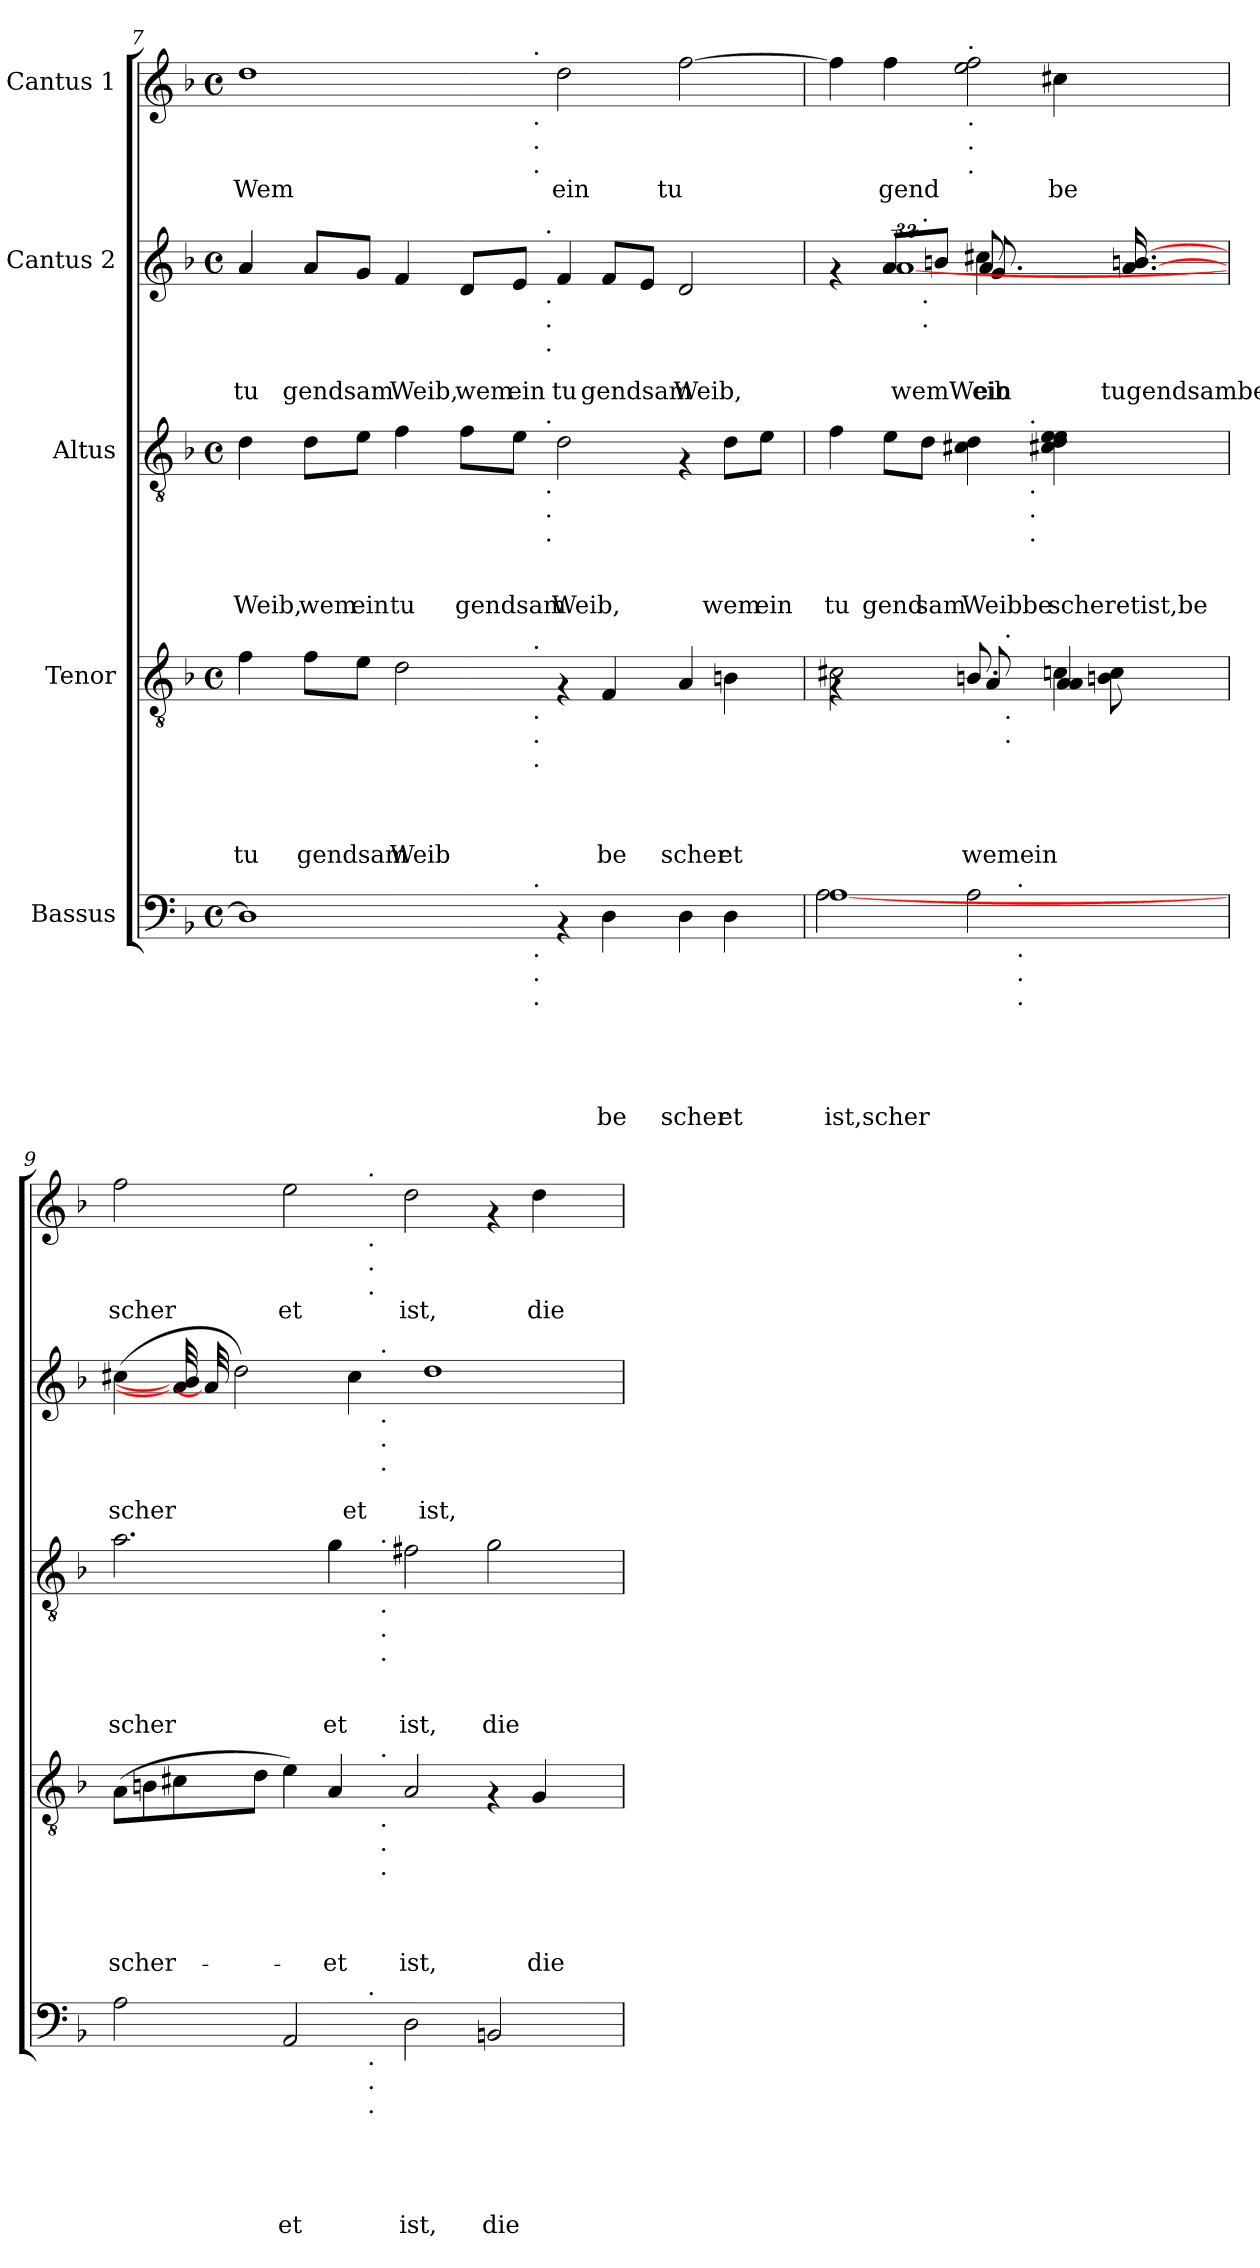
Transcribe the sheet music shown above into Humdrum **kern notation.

**kern	**text	**text	**text	**text	**text	**kern	**text	**text	**text	**text	**kern	**text	**text	**text	**kern	**text	**text	**kern	**text
*part5	*part5	*part5	*part5	*part5	*part5	*part4	*part4	*part4	*part4	*part4	*part3	*part3	*part3	*part3	*part2	*part2	*part2	*part1	*part1
*staff5	*staff5	*staff5	*staff5	*staff5	*staff5	*staff4	*staff4	*staff4	*staff4	*staff4	*staff3	*staff3	*staff3	*staff3	*staff2	*staff2	*staff2	*staff1	*staff1
*I"Bassus	*	*	*	*	*	*I"Tenor	*	*	*	*	*I"Altus	*	*	*	*I"Cantus 2	*	*	*I"Cantus 1	*
*clefF4	*	*	*	*	*	*clefGv2	*	*	*	*	*clefGv2	*	*	*	*clefG2	*	*	*clefG2	*
*k[b-]	*	*	*	*	*	*k[b-]	*	*	*	*	*k[b-]	*	*	*	*k[b-]	*	*	*k[b-]	*
*F:	*	*	*	*	*	*F:	*	*	*	*	*F:	*	*	*	*F:	*	*	*F:	*
*M4/4	*	*	*	*	*	*M4/4	*	*	*	*	*M4/4	*	*	*	*M4/4	*	*	*M4/4	*
*met(c)	*	*	*	*	*	*met(c)	*	*	*	*	*met(c)	*	*	*	*met(c)	*	*	*met(c)	*
=7	=7	=7	=7	=7	=7	=7	=7	=7	=7	=7	=7	=7	=7	=7	=7	=7	=7	=7	=7
!	!	!	!	!	!	!	!	!	!	!LO:LY:b	!	!	!	!LO:LY:b	!	!	!LO:LY:b	!	!LO:LY:b
*^	*	*	*	*	*	*^	*	*	*	*	*^	*	*	*	*^	*	*	*^	*
1D]	2...ryy	.	.	.	.	.	4f\	2...ryy	.	.	.	tu	4d\	2ryy	.	.	Weib,	4a/	2ryy	.	tu	1dd	2...ryy	Wem
!	!	!	!	!	!	!	!	!	!	!	!	!LO:LY:b	!	!	!	!	!LO:LY:b	!	!	!	!LO:LY:b	!	!	!
.	.	.	.	.	.	.	8f\L	.	.	.	.	gendsam	8d\L	.	.	.	wem	8a/L	.	.	gendsam	.	.	.
!	!	!	!	!	!	!	!	!	!	!	!	!	!	!	!	!	!LO:LY:b	!	!	!	!	!	!	!
.	.	.	.	.	.	.	8e\J	.	.	.	.	.	8e\J	.	.	.	ein	8g/J	.	.	.	.	.	.
!	!	!	!	!	!	!	!	!	!	!	!	!LO:LY:b	!	!	!	!	!LO:LY:b	!	!	!	!LO:LY:b	!	!	!
.	.	.	.	.	.	.	2d\	.	.	.	.	Weib	4f\	4...ryy	.	.	tu	4f/	4...ryy	.	Weib,	.	.	.
!	!	!	!	!	!	!	!	!	!	!	!	!	!	!	!	!	!LO:LY:b	!	!	!	!LO:LY:b	!	!	!
.	.	.	.	.	.	.	.	.	.	.	.	.	8f\L	.	.	.	gendsam	8d/L	.	.	wem	.	.	.
!	!	!	!	!	!	!	!	!	!	!	!	!	!	!	!	!	!	!	!	!	!LO:LY:b	!	!	!
.	.	.	.	.	.	.	.	.	.	.	.	.	8e\J	.	.	.	.	8e/J	.	.	ein	.	.	.
!	!	!	!	!	!	!	!	!	!	!	!	!	!	!	!	!	!	!	!	!	!	!	!LO:TX:a:t=.	!
!	!	!	!	!	!	!	!	!	!	!	!	!	!	!	!	!	!	!	!	!	!	!	!LO:TX:b:t=.	!
!	!	!	!	!	!	!	!	!	!	!	!	!	!	!	!	!	!	!	!	!	!	!	!LO:TX:b:t=.	!
!	!	!	!	!	!	!	!	!	!	!	!	!	!	!	!	!	!	!	!	!	!	!	!LO:TX:b:t=.	!
!	!	!	!	!	!	!	!	!LO:TX:a:t=.	!	!	!	!	!	!	!	!	!	!	!	!	!	!	!	!
!	!	!	!	!	!	!	!	!LO:TX:b:t=.	!	!	!	!	!	!	!	!	!	!	!	!	!	!	!	!
!	!	!	!	!	!	!	!	!LO:TX:b:t=.	!	!	!	!	!	!	!	!	!	!	!	!	!	!	!	!
!	!	!	!	!	!	!	!	!LO:TX:b:t=.	!	!	!	!	!	!	!	!	!	!	!	!	!	!	!	!
!	!LO:TX:a:t=.	!	!	!	!	!	!	!	!	!	!	!	!	!	!	!	!	!	!	!	!	!	!	!
!	!LO:TX:b:t=.	!	!	!	!	!	!	!	!	!	!	!	!	!	!	!	!	!	!	!	!	!	!	!
!	!LO:TX:b:t=.	!	!	!	!	!	!	!	!	!	!	!	!	!	!	!	!	!	!	!	!	!	!	!
!	!LO:TX:b:t=.	!	!	!	!	!	!	!	!	!	!	!	!	!	!	!	!	!	!	!	!	!	!	!
.	1ryy	.	.	.	.	.	.	1ryy	.	.	.	.	.	.	.	.	.	.	.	.	.	.	1ryy	.
!	!	!	!	!	!	!	!	!	!	!	!	!	!	!	!	!	!	!	!LO:TX:a:t=.	!	!	!	!	!
!	!	!	!	!	!	!	!	!	!	!	!	!	!	!	!	!	!	!	!LO:TX:b:t=.	!	!	!	!	!
!	!	!	!	!	!	!	!	!	!	!	!	!	!	!	!	!	!	!	!LO:TX:b:t=.	!	!	!	!	!
!	!	!	!	!	!	!	!	!	!	!	!	!	!	!	!	!	!	!	!LO:TX:b:t=.	!	!	!	!	!
!	!	!	!	!	!	!	!	!	!	!	!	!	!	!LO:TX:a:t=.	!	!	!	!	!	!	!	!	!	!
!	!	!	!	!	!	!	!	!	!	!	!	!	!	!LO:TX:b:t=.	!	!	!	!	!	!	!	!	!	!
!	!	!	!	!	!	!	!	!	!	!	!	!	!	!LO:TX:b:t=.	!	!	!	!	!	!	!	!	!	!
!	!	!	!	!	!	!	!	!	!	!	!	!	!	!LO:TX:b:t=.	!	!	!	!	!	!	!	!	!	!
.	.	.	.	.	.	.	.	.	.	.	.	.	.	1ryy	.	.	.	.	1ryy	.	.	.	.	.
!	!	!	!	!	!	!	!	!	!	!	!	!	!	!	!	!	!LO:LY:b	!	!	!	!LO:LY:b	!	!	!LO:LY:b
4rAA	.	.	.	.	.	.	4rF	.	.	.	.	.	2d\	.	.	.	Weib,	4f/	.	.	tu	2dd\	.	ein
!	!	!	!	!	!	!LO:LY:b	!	!	!	!	!	!LO:LY:b	!	!	!	!	!	!	!	!	!LO:LY:b	!	!	!
4D\	.	.	.	.	.	be	4F/	.	.	.	.	be	.	.	.	.	.	8f/L	.	.	gendsam	.	.	.
.	.	.	.	.	.	.	.	.	.	.	.	.	.	.	.	.	.	8e/J	.	.	.	.	.	.
!	!	!	!	!	!	!LO:LY:b	!	!	!	!	!	!LO:LY:b	!	!	!	!	!	!	!	!	!LO:LY:b	!	!	!LO:LY:b
4D\	.	.	.	.	.	scher	4A/	.	.	.	.	scher	4rF	.	.	.	.	2d/	.	.	Weib,	[<2ff\	.	tu
!	!	!	!	!	!	!LO:LY:b	!	!	!	!	!	!LO:LY:b	!	!	!	!	!LO:LY:b	!	!	!	!	!	!	!
4D\	.	.	.	.	.	et	4Bn\	.	.	.	.	et	8d\L	.	.	.	wem	.	.	.	.	.	.	.
!	!	!	!	!	!	!	!	!	!	!	!	!	!	!	!	!	!LO:LY:b	!	!	!	!	!	!	!
.	.	.	.	.	.	.	.	.	.	.	.	.	8e\J	.	.	.	ein	.	.	.	.	.	.	.
.	16ryy	.	.	.	.	.	.	16ryy	.	.	.	.	.	.	.	.	.	.	.	.	.	.	16ryy	.
.	.	.	.	.	.	.	.	.	.	.	.	.	.	32ryy	.	.	.	.	32ryy	.	.	.	.	.
!!LO:PB:g=z
=8	=8	=8	=8	=8	=8	=8	=8	=8	=8	=8	=8	=8	=8	=8	=8	=8	=8	=8	=8	=8	=8	=8	=8	=8
*	*^	*	*	*	*	*	*	*	*	*	*	*	*	*	*	*	*	*	*	*	*	*	*	*
!	!	!	!	!	!	!	!LO:LY:b	!	!	!	!	!	!	!	!	!	!	!LO:LY:b	!	!	!	!	!	!	!
*	*	*	*	*	*	*	*	*^	*^	*	*	*	*	*	*	*	*	*	*^	*^	*	*	*	*^	*
2ryy	[>1A	2A\	.	.	.	.	ist,scher	2c#X\	4rF	2ryy	2.ryy	.	.	.	.	4f\	2ryy	.	.	tu	4rf	32ryy	32ryy	32ryy	.	.	4ff\]	4ryy	2.ryy	.
.	.	.	.	.	.	.	.	.	.	.	.	.	.	.	.	.	.	.	.	.	.	4ryy	4ryy	2ryy	.	.	.	.	.	.
!	!	!	!	!	!	!	!	!	!	!	!	!	!	!	!	!	!	!	!	!LO:LY:b	!	!	!	!	!	!	!	!	!	!LO:LY:b
.	.	.	.	.	.	.	.	.	4.ryy	.	.	.	.	.	.	8e\L	.	.	.	gend	8ryy	.	.	.	.	.	4ryy	4ff\	.	gend
!	!	!	!	!	!	!	!	!	!	!	!	!	!	!	!	!	!	!	!	!	!	!	!	!	!	!LO:LY:b	!	!	!	!
.	.	.	.	.	.	.	.	.	.	.	.	.	.	.	.	.	.	.	.	.	.	[32%23a/	8a/L	.	.	wemWeib	.	.	.	.
!	!	!	!	!	!	!	!	!	!	!	!	!	!	!	!	!	!	!	!	!	!LO:TX:a:t=.	!	!	!	!	!	!	!	!	!
!	!	!	!	!	!	!	!	!	!	!	!	!	!	!	!	!	!	!	!	!	!LO:TX:b:t=.	!	!	!	!	!	!	!	!	!
!	!	!	!	!	!	!	!	!	!	!	!	!	!	!	!	!	!	!	!	!	!LO:TX:b:t=.	!	!	!	!	!	!	!	!	!
!	!	!	!	!	!	!	!	!	!	!	!	!	!	!	!	!	!	!	!	!LO:LY:b	!	!	!	!	!	!	!	!	!	!
.	.	.	.	.	.	.	.	.	.	.	.	.	.	.	.	8d\J	.	.	.	sam	8ryy	.	.	.	.	.	.	.	.	.
.	.	.	.	.	.	.	.	.	.	.	.	.	.	.	.	.	.	.	.	.	.	.	8bn/J	.	.	.	.	.	.	.
!	!	!	!	!	!	!	!	!	!	!	!	!	!	!	!	!	!	!	!	!	!	!	!	!	!	!	!LO:TX:a:t=.	!	!	!
!	!	!	!	!	!	!	!	!	!	!	!	!	!	!	!	!	!	!	!	!	!	!	!	!	!	!	!LO:TX:b:t=.	!	!	!
!	!	!	!	!	!	!	!	!	!	!	!	!	!	!	!	!	!	!	!	!	!	!	!	!	!	!	!LO:TX:b:t=.	!	!	!
!	!	!	!	!	!	!	!	!	!	!	!	!	!	!	!	!	!	!	!	!	!	!	!	!	!	!	!LO:TX:b:t=.	!	!	!
!	!	!	!	!	!	!	!	!	!	!	!	!	!	!	!LO:LY:b	!	!	!	!	!LO:LY:b	!	!	!	!	!	!	!	!	!	!
8ryy	.	2A\	.	.	.	.	.	8.Bn/	.	8A/	.	.	.	.	wemein	4c#X\ 4d\	8.ryy	.	.	Weibbe	32ryy	.	.	.	.	.	2ryy	2ee\ 2ff\	.	.
!	!	!	!	!	!	!	!	!	!	!	!	!	!	!	!	!	!	!	!	!	!	!	!	!	!	!LO:LY:b	!	!	!	!
.	.	.	.	.	.	.	.	.	.	.	.	.	.	.	.	.	.	.	.	.	8a/	.	4cc#X\	8.g/	.	ein	.	.	.	.
!	!	!	!	!	!	!	!	!	!LO:TX:a:t=.	!	!	!	!	!	!	!	!	!	!	!	!	!	!	!	!	!	!	!	!	!
!	!	!	!	!	!	!	!	!	!LO:TX:b:t=.	!	!	!	!	!	!	!	!	!	!	!	!	!	!	!	!	!	!	!	!	!
!	!	!	!	!	!	!	!	!	!LO:TX:b:t=.	!	!	!	!	!	!	!	!	!	!	!	!	!	!	!	!	!	!	!	!	!
32ryy	.	.	.	.	.	.	.	.	4.ryy	8ryy	.	.	.	.	.	.	.	.	.	.	.	.	.	.	.	.	.	.	.	.
!LO:TX:a:t=.	!	!	!	!	!	!	!	!	!	!	!	!	!	!	!	!	!	!	!	!	!	!	!	!	!	!	!	!	!	!
!LO:TX:b:t=.	!	!	!	!	!	!	!	!	!	!	!	!	!	!	!	!	!	!	!	!	!	!	!	!	!	!	!	!	!	!
!LO:TX:b:t=.	!	!	!	!	!	!	!	!	!	!	!	!	!	!	!	!	!	!	!	!	!	!	!	!	!	!	!	!	!	!
!LO:TX:b:t=.	!	!	!	!	!	!	!	!	!	!	!	!	!	!	!	!	!	!	!	!	!	!	!	!	!	!	!	!	!	!
4ryy	.	.	.	.	.	.	.	.	.	.	.	.	.	.	.	.	.	.	.	.	4ryy	.	.	.	.	.	.	.	.	.
!	!	!	!	!	!	!	!	!	!	!	!	!	!	!	!	!	!LO:TX:a:t=.	!	!	!	!	!	!	!	!	!	!	!	!	!
!	!	!	!	!	!	!	!	!	!	!	!	!	!	!	!	!	!LO:TX:b:t=.	!	!	!	!	!	!	!	!	!	!	!	!	!
!	!	!	!	!	!	!	!	!	!	!	!	!	!	!	!	!	!LO:TX:b:t=.	!	!	!	!	!	!	!	!	!	!	!	!	!
!	!	!	!	!	!	!	!	!	!	!	!	!	!	!	!	!	!LO:TX:b:t=.	!	!	!	!	!	!	!	!	!	!	!	!	!
.	.	.	.	.	.	.	.	8.ryy	.	.	.	.	.	.	.	.	4ryy	.	.	.	.	.	.	.	.	.	.	.	.	.
.	.	.	.	.	.	.	.	.	.	.	.	.	.	.	.	.	.	.	.	.	.	.	.	4ryy	.	.	.	.	.	.
!	!	!	!	!	!	!	!	!	!	!	!	!	!	!	!	!	!	!	!	!LO:LY:b	!	!	!	!	!	!	!	!	!	!LO:LY:b
.	.	.	.	.	.	.	.	.	.	4cn\	4A/ 4A/	.	.	.	.	4c#X\ 4d\ 4e\ 4e\	.	.	.	scheretist,be	.	.	.	.	.	.	.	.	4cc#X\	be
.	.	.	.	.	.	.	.	.	.	.	.	.	.	.	.	.	.	.	.	.	.	.	8..ryy	.	.	.	.	.	.	.
.	.	.	.	.	.	.	.	8Bn\ 8c\	.	.	.	.	.	.	.	.	.	.	.	.	.	.	.	.	.	.	.	.	.	.
!	!	!	!	!	!	!	!	!	!	!	!	!	!	!	!	!	!	!	!	!	!	!	!	!	!	!LO:LY:b	!	!	!	!
16.ryy	.	.	.	.	.	.	.	.	.	.	.	.	.	.	.	.	.	.	.	.	(<[16.a/ [16.bn/	.	.	.	.	tugendsambe	.	.	.	.
.	.	.	.	.	.	.	.	.	.	.	.	.	.	.	.	.	16ryy	.	.	.	.	.	.	.	.	.	.	.	.	.
.	.	.	.	.	.	.	.	.	.	.	.	.	.	.	.	.	.	.	.	.	.	.	.	32ryy	.	.	.	.	.	.
*v	*v	*v	*	*	*	*	*	*	*	*	*	*	*	*	*	*	*	*	*	*	*	*	*	*	*	*	*v	*v	*v	*
*	*	*	*	*	*	*v	*v	*v	*v	*	*	*	*	*	*	*	*	*	*	*	*	*	*	*	*	*
=9	=9	=9	=9	=9	=9	=9	=9	=9	=9	=9	=9	=9	=9	=9	=9	=9	=9	=9	=9	=9	=9	=9	=9
!	!	!	!	!	!	!	!	!	!	!LO:LY:b	!	!	!	!	!LO:LY:b	!	!	!	!	!	!LO:LY:b	!	!LO:LY:b
*^	*	*	*	*	*	*^	*	*	*	*	*	*	*	*	*	*	*v	*v	*v	*	*	*^	*
2A\	2..ryy	.	.	.	.	.	(>8A\L	2ryy	.	.	.	scher-	2.a\	2ryy	.	.	scher	(>4cc#X\	2ryy	.	scher	2ff\	2..ryy	scher
.	.	.	.	.	.	.	8Bn\	.	.	.	.	.	.	.	.	.	.	.	.	.	.	.	.	.
.	.	.	.	.	.	.	8c#X\	.	.	.	.	.	.	.	.	.	.	32a/] 32b/]	.	.	.	.	.	.
.	.	.	.	.	.	.	.	.	.	.	.	.	.	.	.	.	.	32a/]	.	.	.	.	.	.
.	.	.	.	.	.	.	.	.	.	.	.	.	.	.	.	.	.	2dd\)	.	.	.	.	.	.
.	.	.	.	.	.	.	8d\J	.	.	.	.	.	.	.	.	.	.	.	.	.	.	.	.	.
!	!	!	!	!	!	!LO:LY:b	!	!	!	!	!	!	!	!	!	!	!	!	!	!	!	!	!	!LO:LY:b
2AA/	.	.	.	.	.	et	4e\)	4ryy	.	.	.	.	.	4ryy	.	.	.	.	4ryy	.	.	2ee\	.	et
!	!	!	!	!	!	!	!	!	!	!	!	!LO:LY:b	!	!	!	!	!LO:LY:b	!	!	!	!	!	!	!
.	.	.	.	.	.	.	4A/	8ryy	.	.	.	-et	4g\	8ryy	.	.	et	.	8ryy	.	.	.	.	.
!	!	!	!	!	!	!	!	!	!	!	!	!	!	!	!	!	!	!	!	!	!LO:LY:b	!	!	!
.	.	.	.	.	.	.	.	.	.	.	.	.	.	.	.	.	.	4cc#\	.	.	et	.	.	.
!	!	!	!	!	!	!	!	!	!	!	!	!	!	!	!	!	!	!	!	!	!	!	!LO:TX:a:t=.	!
!	!	!	!	!	!	!	!	!	!	!	!	!	!	!	!	!	!	!	!	!	!	!	!LO:TX:b:t=.	!
!	!	!	!	!	!	!	!	!	!	!	!	!	!	!	!	!	!	!	!	!	!	!	!LO:TX:b:t=.	!
!	!	!	!	!	!	!	!	!	!	!	!	!	!	!	!	!	!	!	!	!	!	!	!LO:TX:b:t=.	!
!	!LO:TX:a:t=.	!	!	!	!	!	!	!	!	!	!	!	!	!	!	!	!	!	!	!	!	!	!	!
!	!LO:TX:b:t=.	!	!	!	!	!	!	!	!	!	!	!	!	!	!	!	!	!	!	!	!	!	!	!
!	!LO:TX:b:t=.	!	!	!	!	!	!	!	!	!	!	!	!	!	!	!	!	!	!	!	!	!	!	!
!	!LO:TX:b:t=.	!	!	!	!	!	!	!	!	!	!	!	!	!	!	!	!	!	!	!	!	!	!	!
.	1ryy	.	.	.	.	.	.	32ryy	.	.	.	.	.	32ryy	.	.	.	.	32ryy	.	.	.	1ryy	.
!	!	!	!	!	!	!	!	!	!	!	!	!	!	!	!	!	!	!	!LO:TX:a:t=.	!	!	!	!	!
!	!	!	!	!	!	!	!	!	!	!	!	!	!	!	!	!	!	!	!LO:TX:b:t=.	!	!	!	!	!
!	!	!	!	!	!	!	!	!	!	!	!	!	!	!	!	!	!	!	!LO:TX:b:t=.	!	!	!	!	!
!	!	!	!	!	!	!	!	!	!	!	!	!	!	!	!	!	!	!	!LO:TX:b:t=.	!	!	!	!	!
!	!	!	!	!	!	!	!	!	!	!	!	!	!	!LO:TX:a:t=.	!	!	!	!	!	!	!	!	!	!
!	!	!	!	!	!	!	!	!	!	!	!	!	!	!LO:TX:b:t=.	!	!	!	!	!	!	!	!	!	!
!	!	!	!	!	!	!	!	!	!	!	!	!	!	!LO:TX:b:t=.	!	!	!	!	!	!	!	!	!	!
!	!	!	!	!	!	!	!	!	!	!	!	!	!	!LO:TX:b:t=.	!	!	!	!	!	!	!	!	!	!
!	!	!	!	!	!	!	!	!LO:TX:a:t=.	!	!	!	!	!	!	!	!	!	!	!	!	!	!	!	!
!	!	!	!	!	!	!	!	!LO:TX:b:t=.	!	!	!	!	!	!	!	!	!	!	!	!	!	!	!	!
!	!	!	!	!	!	!	!	!LO:TX:b:t=.	!	!	!	!	!	!	!	!	!	!	!	!	!	!	!	!
!	!	!	!	!	!	!	!	!LO:TX:b:t=.	!	!	!	!	!	!	!	!	!	!	!	!	!	!	!	!
.	.	.	.	.	.	.	.	1ryy	.	.	.	.	.	1ryy	.	.	.	.	1ryy	.	.	.	.	.
!	!	!	!	!	!	!LO:LY:b	!	!	!	!	!	!LO:LY:b	!	!	!	!	!LO:LY:b	!	!	!	!	!	!	!LO:LY:b
2D\	.	.	.	.	.	ist,	2A/	.	.	.	.	ist,	2f#X\	.	.	.	ist,	.	.	.	.	2dd\	.	ist,
!	!	!	!	!	!	!	!	!	!	!	!	!	!	!	!	!	!	!	!	!	!LO:LY:b	!	!	!
.	.	.	.	.	.	.	.	.	.	.	.	.	.	.	.	.	.	1dd	.	.	ist,	.	.	.
!	!	!	!	!	!	!LO:LY:b	!	!	!	!	!	!	!	!	!	!	!LO:LY:b	!	!	!	!	!	!	!
2BBn/	.	.	.	.	.	die	4rF	.	.	.	.	.	2g\	.	.	.	die	.	.	.	.	4rf	.	.
!	!	!	!	!	!	!	!	!	!	!	!	!LO:LY:b	!	!	!	!	!	!	!	!	!	!	!	!LO:LY:b
.	.	.	.	.	.	.	4G/	.	.	.	.	die	.	.	.	.	.	.	.	.	.	4dd\	.	die
.	8.ryy	.	.	.	.	.	.	.	.	.	.	.	.	.	.	.	.	.	.	.	.	.	8.ryy	.
.	.	.	.	.	.	.	.	8ryy	.	.	.	.	.	8ryy	.	.	.	.	8ryy	.	.	.	.	.
16ryy	.	.	.	.	.	.	16ryy	.	.	.	.	.	16ryy	.	.	.	.	.	.	.	.	16ryy	.	.
.	.	.	.	.	.	.	.	32ryy	.	.	.	.	.	32ryy	.	.	.	.	32ryy	.	.	.	.	.
*v	*v	*	*	*	*	*	*	*	*	*	*	*	*v	*v	*	*	*	*v	*v	*	*	*v	*v	*
*	*	*	*	*	*	*v	*v	*	*	*	*	*	*	*	*	*	*	*	*	*
=	=	=	=	=	=	=	=	=	=	=	=	=	=	=	=	=	=	=	=
*-	*-	*-	*-	*-	*-	*-	*-	*-	*-	*-	*-	*-	*-	*-	*-	*-	*-	*-	*-
